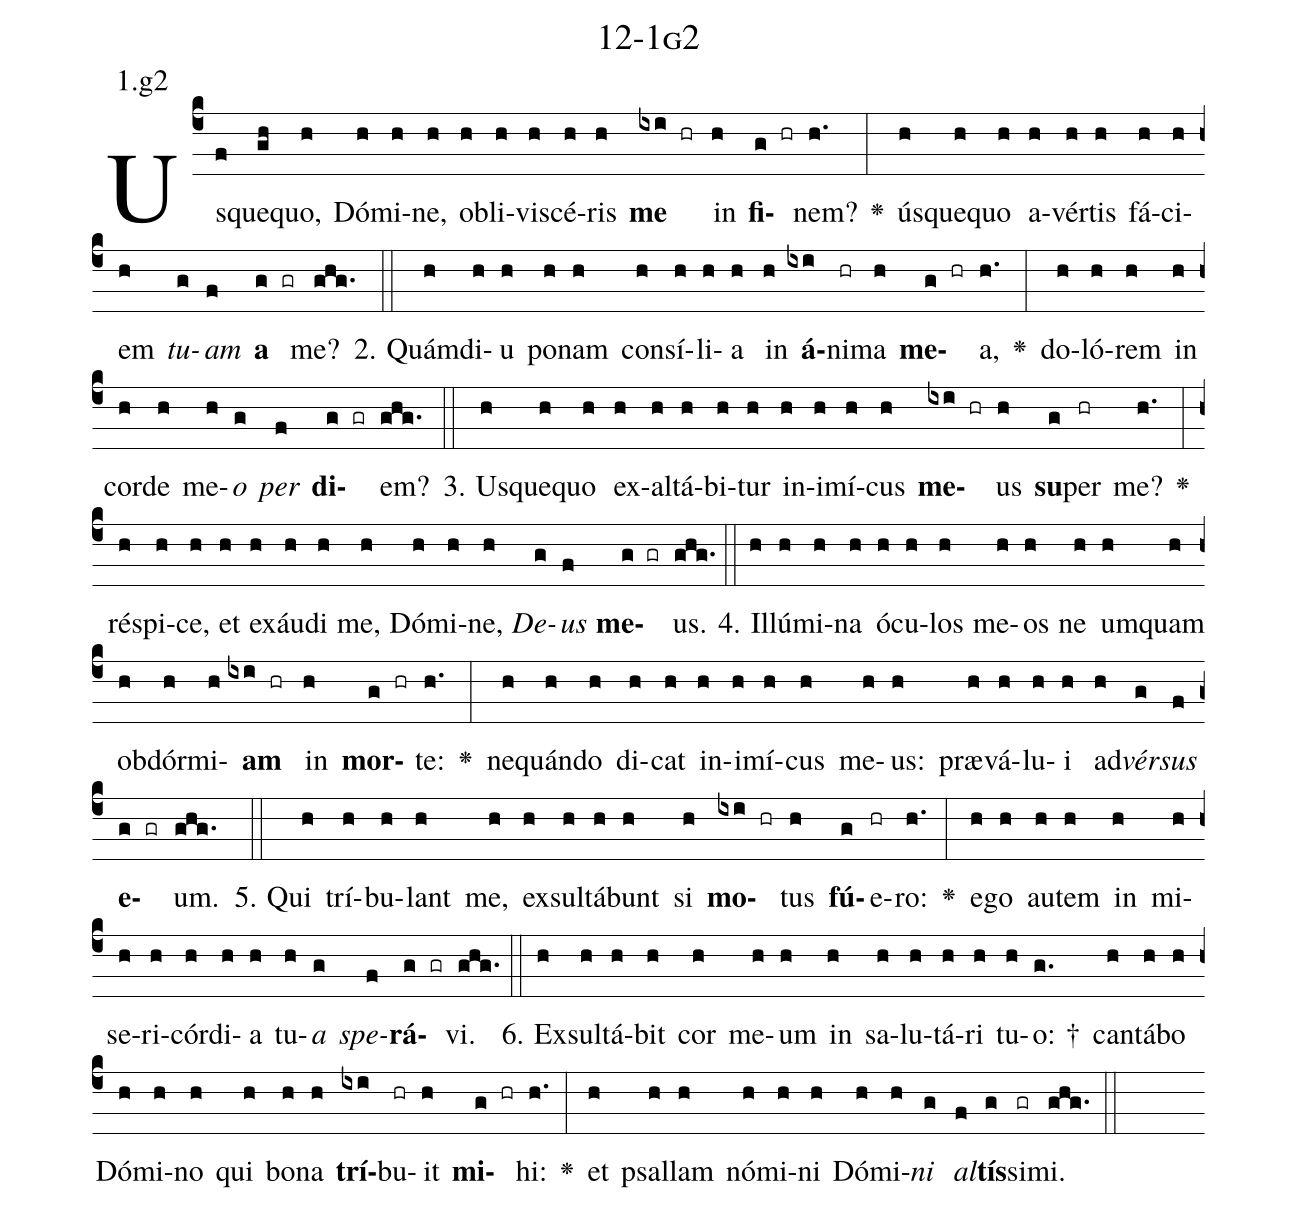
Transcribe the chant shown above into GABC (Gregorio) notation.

name: 12-1g2;
annotation: 1.g2;
%%
(c4)Us(f)que(gh)quo,(h) Dó(h)mi(h)ne,(h) ob(h)li(h)vi(h)scé(h)ris(h) <b>me</b>(ixi hr) in(h) <b>fi</b>(g hr)nem?(h.) <v>\greheightstar</v>(:) ús(h)que(h)quo(h) a(h)vér(h)tis(h) fá(h)ci(h)em(h) <i>tu</i>(g)<i>am</i>(f) <b>a</b>(g gr) me?(ghg.) (::)
2. Quám(h)di(h)u(h) po(h)nam(h) con(h)sí(h)li(h)a(h) in(h) <b>á</b>(ixi)ni(hr)ma(h) <b>me</b>(g hr)a,(h.) <v>\greheightstar</v>(:) do(h)ló(h)rem(h) in(h) cor(h)de(h) me(h)<i>o</i>(g) <i>per</i>(f) <b>di</b>(g gr)em?(ghg.) (::)
3. Us(h)que(h)quo(h) ex(h)al(h)tá(h)bi(h)tur(h) in(h)i(h)mí(h)cus(h) <b>me</b>(ixi hr)us(h) <b>su</b>(g)per(hr) me?(h.) <v>\greheightstar</v>(:) ré(h)spi(h)ce,(h) et(h) ex(h)áu(h)di(h) me,(h) Dó(h)mi(h)ne,(h) <i>De</i>(g)<i>us</i>(f) <b>me</b>(g gr)us.(ghg.) (::)
4. Il(h)lú(h)mi(h)na(h) ó(h)cu(h)los(h) me(h)os(h) ne(h) um(h)quam(h) ob(h)dór(h)mi(h)<b>am</b>(ixi hr) in(h) <b>mor</b>(g hr)te:(h.) <v>\greheightstar</v>(:) ne(h)quán(h)do(h) di(h)cat(h) in(h)i(h)mí(h)cus(h) me(h)us:(h) præ(h)vá(h)lu(h)i(h) ad(h)<i>vér</i>(g)<i>sus</i>(f) <b>e</b>(g gr)um.(ghg.) (::)
5. Qui(h) trí(h)bu(h)lant(h) me,(h) ex(h)sul(h)tá(h)bunt(h) si(h) <b>mo</b>(ixi hr)tus(h) <b>fú</b>(g)e(hr)ro:(h.) <v>\greheightstar</v>(:) e(h)go(h) au(h)tem(h) in(h) mi(h)se(h)ri(h)cór(h)di(h)a(h) tu(h)<i>a</i>(g) <i>spe</i>(f)<b>rá</b>(g gr)vi.(ghg.) (::)
6. Ex(h)sul(h)tá(h)bit(h) cor(h) me(h)um(h) in(h) sa(h)lu(h)tá(h)ri(h) tu(h)o: †(g.) can(h)tá(h)bo(h) Dó(h)mi(h)no(h) qui(h) bo(h)na(h) <b>trí</b>(ixi)bu(hr)it(h) <b>mi</b>(g hr)hi:(h.) <v>\greheightstar</v>(:) et(h) psal(h)lam(h) nó(h)mi(h)ni(h) Dó(h)mi(h)<i>ni</i>(g) <i>al</i>(f)<b>tís</b>(g)si(gr)mi.(ghg.) (::)
